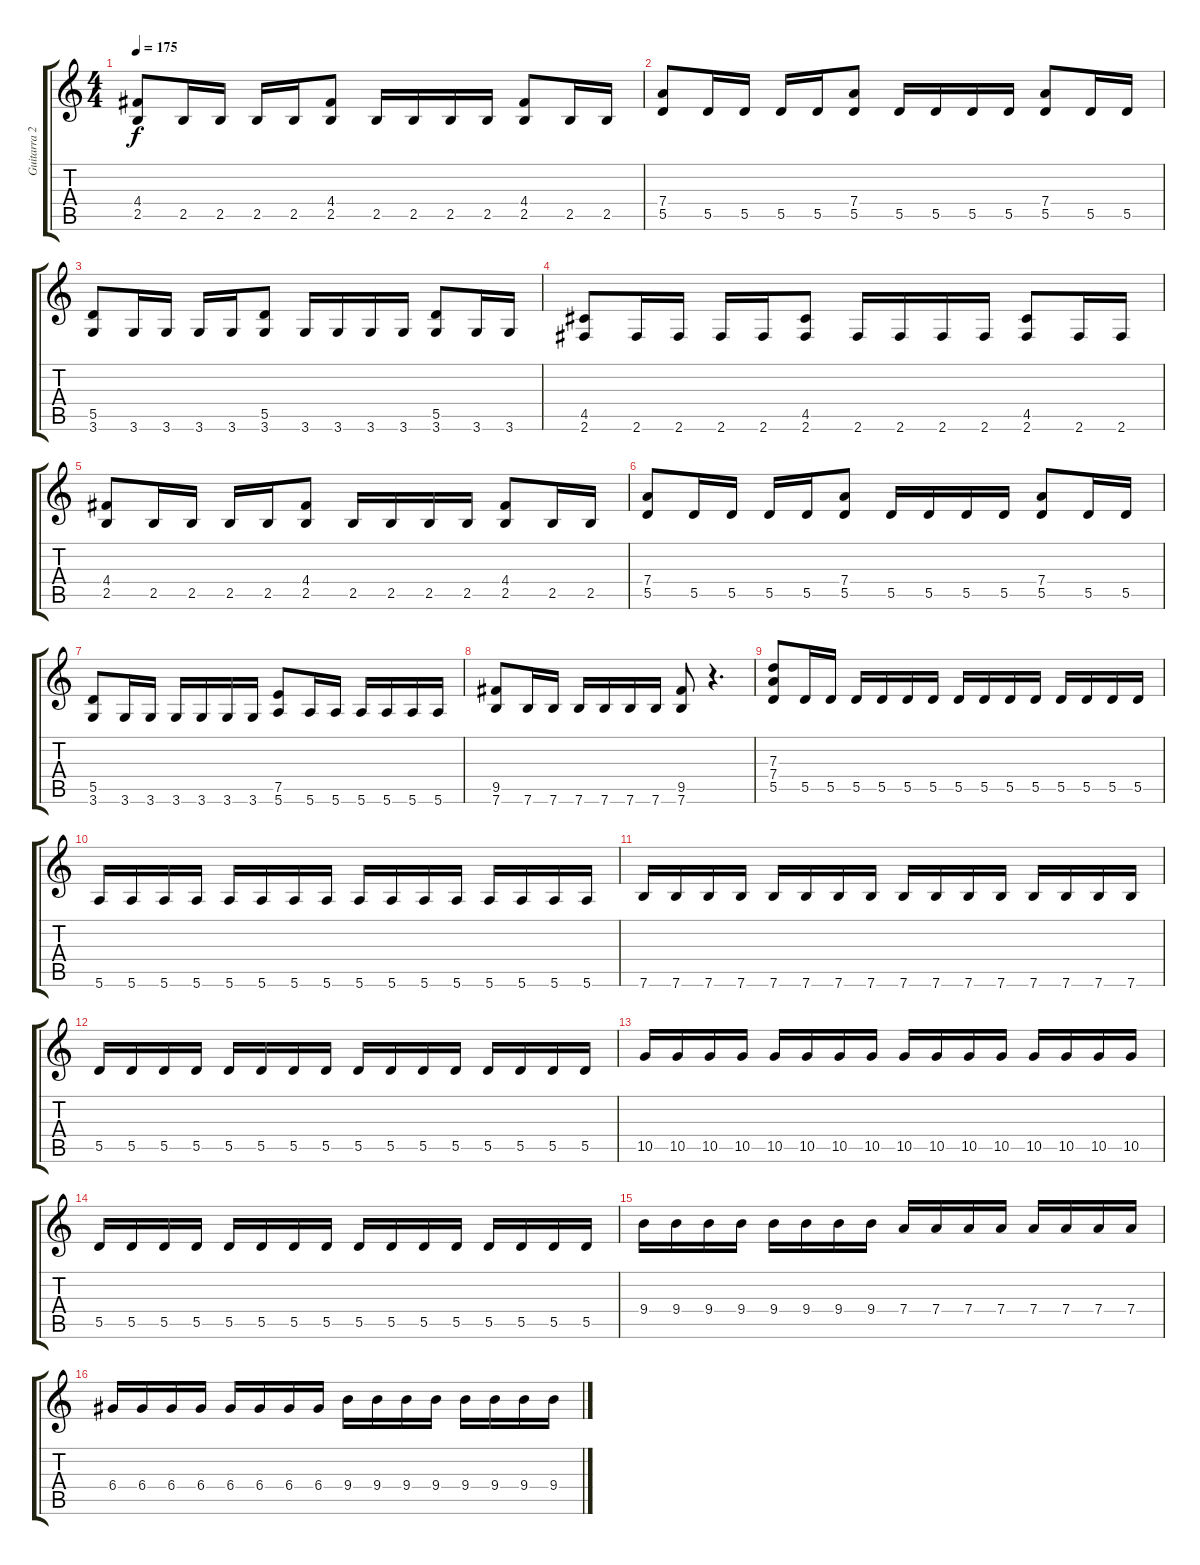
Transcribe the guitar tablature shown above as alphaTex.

\track ("Guitarra 2" "Guitarra 2") {instrument distortionguitar}
\staff {score tabs}
\tuning (E4 B3 G3 D3 A2 E2) {hide}
\ts (4 4)
\tempo 175
\clef g2
\ks c
(4.4 2.5).8{dy f} 2.5.16 2.5.16 2.5.16 2.5.16 (4.4 2.5).8 2.5.16 2.5.16 2.5.16 2.5.16 (4.4 2.5).8 2.5.16 2.5.16 |
(7.4 5.5).8 5.5.16 5.5.16 5.5.16 5.5.16 (7.4 5.5).8 5.5.16 5.5.16 5.5.16 5.5.16 (7.4 5.5).8 5.5.16 5.5.16 |
(5.5 3.6).8 3.6.16 3.6.16 3.6.16 3.6.16 (5.5 3.6).8 3.6.16 3.6.16 3.6.16 3.6.16 (5.5 3.6).8 3.6.16 3.6.16 |
(4.5 2.6).8 2.6.16 2.6.16 2.6.16 2.6.16 (4.5 2.6).8 2.6.16 2.6.16 2.6.16 2.6.16 (4.5 2.6).8 2.6.16 2.6.16 |
(4.4 2.5).8 2.5.16 2.5.16 2.5.16 2.5.16 (4.4 2.5).8 2.5.16 2.5.16 2.5.16 2.5.16 (4.4 2.5).8 2.5.16 2.5.16 |
(7.4 5.5).8 5.5.16 5.5.16 5.5.16 5.5.16 (7.4 5.5).8 5.5.16 5.5.16 5.5.16 5.5.16 (7.4 5.5).8 5.5.16 5.5.16 |
(5.5 3.6).8 3.6.16 3.6.16 3.6.16 3.6.16 3.6.16 3.6.16 (7.5 5.6).8 5.6.16 5.6.16 5.6.16 5.6.16 5.6.16 5.6.16 |
(9.5 7.6).8 7.6.16 7.6.16 7.6.16 7.6.16 7.6.16 7.6.16 (9.5 7.6).8 r.4{d} |
(7.3 7.4 5.5).8 5.5.16 5.5.16 5.5.16 5.5.16 5.5.16 5.5.16 5.5.16 5.5.16 5.5.16 5.5.16 5.5.16 5.5.16 5.5.16 5.5.16 |
5.6.16 5.6.16 5.6.16 5.6.16 5.6.16 5.6.16 5.6.16 5.6.16 5.6.16 5.6.16 5.6.16 5.6.16 5.6.16 5.6.16 5.6.16 5.6.16 |
7.6.16 7.6.16 7.6.16 7.6.16 7.6.16 7.6.16 7.6.16 7.6.16 7.6.16 7.6.16 7.6.16 7.6.16 7.6.16 7.6.16 7.6.16 7.6.16 |
5.5.16 5.5.16 5.5.16 5.5.16 5.5.16 5.5.16 5.5.16 5.5.16 5.5.16 5.5.16 5.5.16 5.5.16 5.5.16 5.5.16 5.5.16 5.5.16 |
10.5.16 10.5.16 10.5.16 10.5.16 10.5.16 10.5.16 10.5.16 10.5.16 10.5.16 10.5.16 10.5.16 10.5.16 10.5.16 10.5.16 10.5.16 10.5.16 |
5.5.16 5.5.16 5.5.16 5.5.16 5.5.16 5.5.16 5.5.16 5.5.16 5.5.16 5.5.16 5.5.16 5.5.16 5.5.16 5.5.16 5.5.16 5.5.16 |
9.4.16 9.4.16 9.4.16 9.4.16 9.4.16 9.4.16 9.4.16 9.4.16 7.4.16 7.4.16 7.4.16 7.4.16 7.4.16 7.4.16 7.4.16 7.4.16 |
6.4.16 6.4.16 6.4.16 6.4.16 6.4.16 6.4.16 6.4.16 6.4.16 9.4.16 9.4.16 9.4.16 9.4.16 9.4.16 9.4.16 9.4.16 9.4.16
